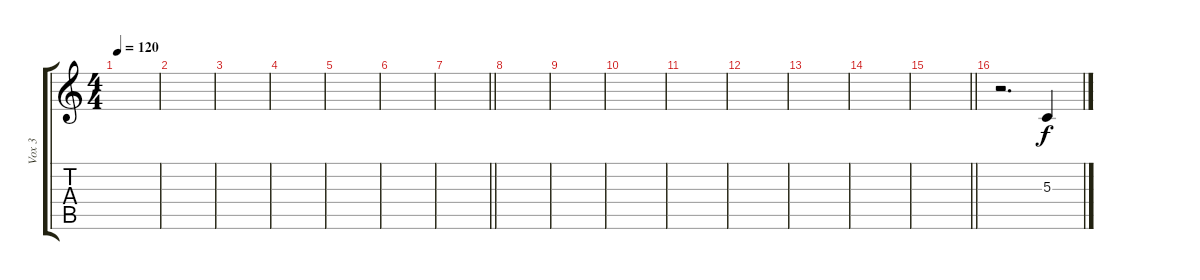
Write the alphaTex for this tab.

\track ("Vox 3" "Vox 3") {instrument viola}
\staff {score tabs}
\tuning (E4 B3 G3 D3 A2 E2) {hide}
\ts (4 4)
\tempo 120
\clef g2
\ks c
|
|
|
|
|
|
\barLineRight lightlight
|
\section ("" " ")
|
|
|
|
|
|
|
\barLineRight lightlight
|
\section ("" " ")
r.2{d} 5.3.4
